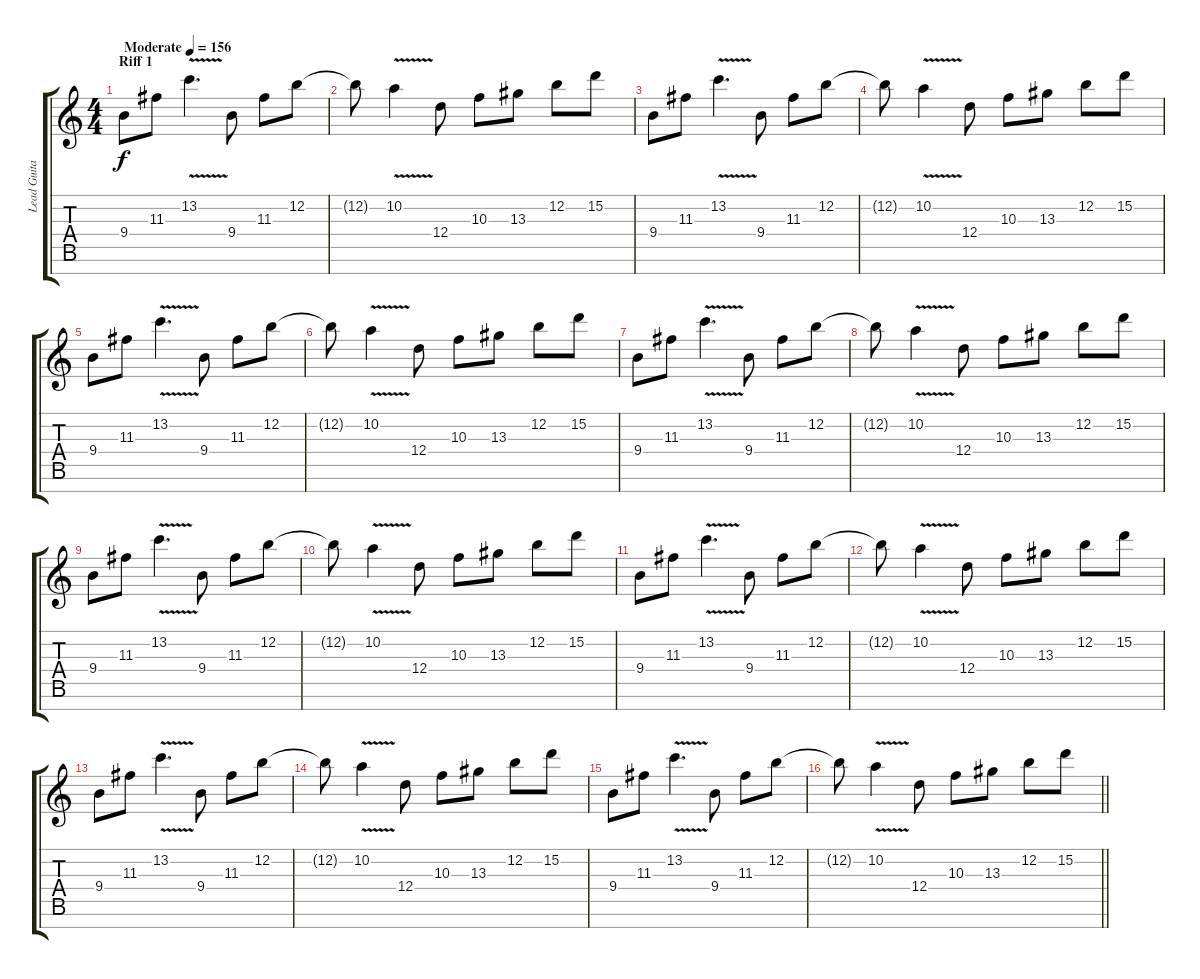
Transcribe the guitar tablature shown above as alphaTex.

\track ("Lead Guitar" "Lead Guita") {instrument distortionguitar}
\staff {score tabs}
\tuning (E4 B3 G3 D3 A2 E2 B1) {hide}
\ts (4 4)
\section ("" "Riff 1")
\tempo (156 "Moderate")
\clef g2
\ks c
9.4.8{dy f instrument distortionguitar} 11.3.8 13.2{v}.4{d} 9.4.8 11.3.8 12.2.8 |
12.2{t}.8 10.2{v}.4 12.4.8 10.3.8 13.3.8 12.2.8 15.2.8 |
9.4.8 11.3.8 13.2{v}.4{d} 9.4.8 11.3.8 12.2.8 |
12.2{t}.8 10.2{v}.4 12.4.8 10.3.8 13.3.8 12.2.8 15.2.8 |
9.4.8 11.3.8 13.2{v}.4{d} 9.4.8 11.3.8 12.2.8 |
12.2{t}.8 10.2{v}.4 12.4.8 10.3.8 13.3.8 12.2.8 15.2.8 |
9.4.8 11.3.8 13.2{v}.4{d} 9.4.8 11.3.8 12.2.8 |
12.2{t}.8 10.2{v}.4 12.4.8 10.3.8 13.3.8 12.2.8 15.2.8 |
9.4.8 11.3.8 13.2{v}.4{d} 9.4.8 11.3.8 12.2.8 |
12.2{t}.8 10.2{v}.4 12.4.8 10.3.8 13.3.8 12.2.8 15.2.8 |
9.4.8 11.3.8 13.2{v}.4{d} 9.4.8 11.3.8 12.2.8 |
12.2{t}.8 10.2{v}.4 12.4.8 10.3.8 13.3.8 12.2.8 15.2.8 |
9.4.8 11.3.8 13.2{v}.4{d} 9.4.8 11.3.8 12.2.8 |
12.2{t}.8 10.2{v}.4 12.4.8 10.3.8 13.3.8 12.2.8 15.2.8 |
9.4.8 11.3.8 13.2{v}.4{d} 9.4.8 11.3.8 12.2.8 |
\barLineRight lightlight
12.2{t}.8 10.2{v}.4 12.4.8 10.3.8 13.3.8 12.2.8 15.2.8
